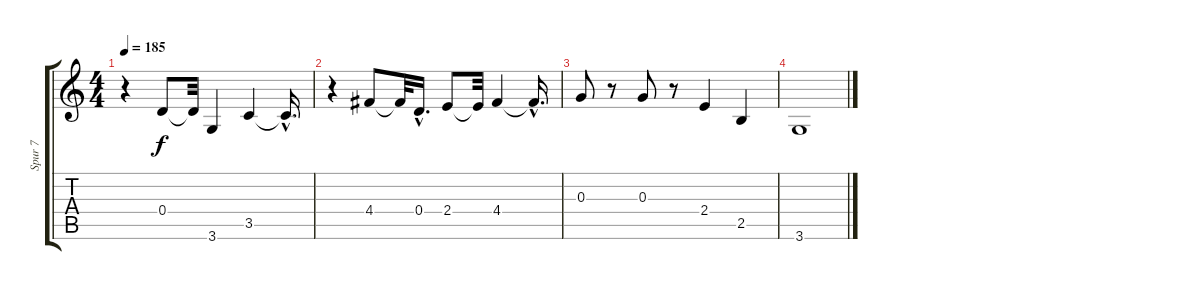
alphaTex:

\track ("Spur 7" "Spur 7") {instrument electricguitarclean}
\staff {score tabs}
\tuning (E4 B3 G3 D3 A2 E2) {hide}
\ts (4 4)
\tempo 185
\clef g2
\ks c
r.4{dy f} 0.4.8 0.4{t}.32 3.6.4 3.5.4 3.5{hac t}.16{d} |
r.4 4.4.8 4.4{t}.32 0.4{hac}.16{d} 2.4.8 2.4{t}.32 4.4.4 4.4{hac t}.16{d} |
0.3.8 r.8 0.3.8 r.8 2.4.4 2.5.4 |
3.6.1
